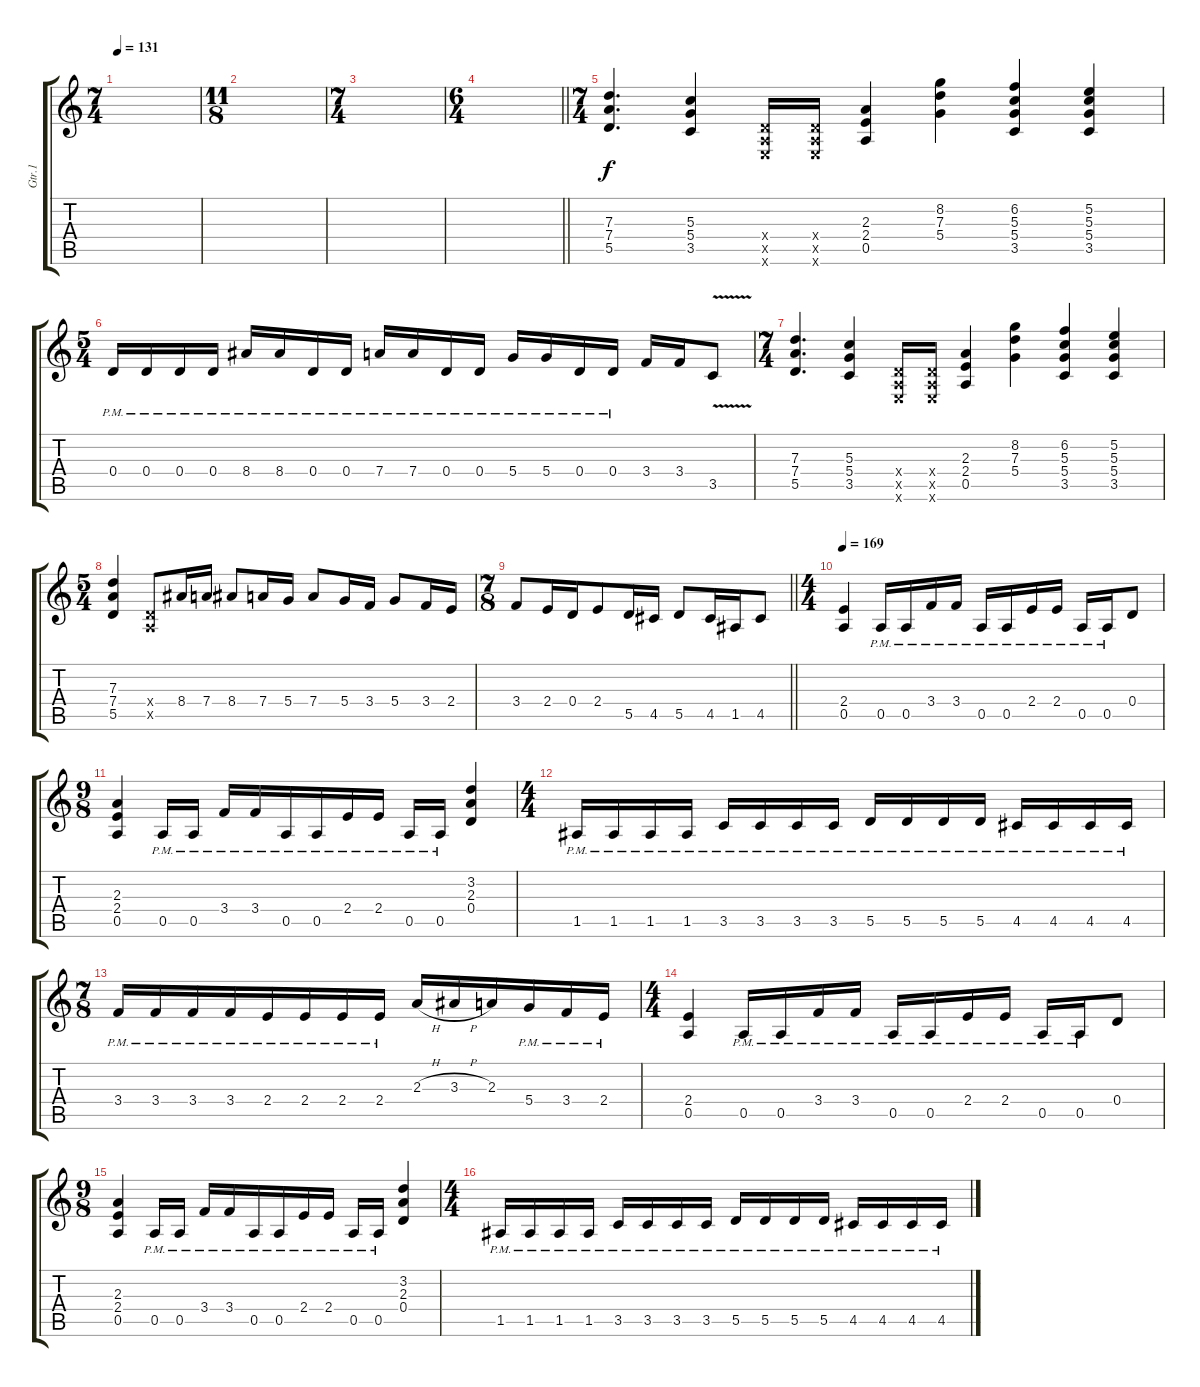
\track ("Gtr.1" "Gtr.1") {instrument distortionguitar}
\staff {score tabs}
\tuning (E4 B3 G3 D3 A2 E2) {hide}
\ts (7 4)
\tempo 131
\clef g2
\ks c
|
\ts (11 8)
|
\ts (7 4)
|
\ts (6 4)
\barLineRight lightlight
|
\ts (7 4)
(7.3 7.4 5.5).4{d} (5.3 5.4 3.5).4 (0.4{x} 0.5{x} 0.6{x}).16 (0.4{x} 0.5{x} 0.6{x}).16 (2.3 2.4 0.5).4 (8.2 7.3 5.4).4 (6.2 5.3 5.4 3.5).4 (5.2 5.3 5.4 3.5).4 |
\ts (5 4)
0.4{pm}.16 0.4{pm}.16 0.4{pm}.16 0.4{pm}.16 8.4{pm}.16 8.4{pm}.16 0.4{pm}.16 0.4{pm}.16 7.4{pm}.16 7.4{pm}.16 0.4{pm}.16 0.4{pm}.16 5.4{pm}.16 5.4{pm}.16 0.4{pm}.16 0.4{pm}.16 3.4.16 3.4.16 3.5{v}.8 |
\ts (7 4)
(7.3 7.4 5.5).4{d} (5.3 5.4 3.5).4 (0.4{x} 0.5{x} 0.6{x}).16 (0.4{x} 0.5{x} 0.6{x}).16 (2.3 2.4 0.5).4 (8.2 7.3 5.4).4 (6.2 5.3 5.4 3.5).4 (5.2 5.3 5.4 3.5).4 |
\ts (5 4)
(7.3 7.4 5.5).4 (0.4{x} 0.5{x}).8 8.4.16 7.4.16 8.4.8 7.4.16 5.4.16 7.4.8 5.4.16 3.4.16 5.4.8 3.4.16 2.4.16 |
\ts (7 8)
\barLineRight lightlight
3.4.8 2.4.16 0.4.16 2.4.8 5.5.16 4.5.16 5.5.8 4.5.16 1.5.16 4.5.8 |
\ts (4 4)
\tempo 169
(2.4 0.5).4 0.5{pm}.16 0.5{pm}.16 3.4{pm}.16 3.4{pm}.16 0.5{pm}.16 0.5{pm}.16 2.4{pm}.16 2.4{pm}.16 0.5{pm}.16 0.5{pm}.16 0.4.8 |
\ts (9 8)
(2.3 2.4 0.5).4 0.5{pm}.16 0.5{pm}.16 3.4{pm}.16 3.4{pm}.16 0.5{pm}.16 0.5{pm}.16 2.4{pm}.16 2.4{pm}.16 0.5{pm}.16 0.5{pm}.16 (3.2 2.3 0.4).4 |
\ts (4 4)
1.5{pm}.16 1.5{pm}.16 1.5{pm}.16 1.5{pm}.16 3.5{pm}.16 3.5{pm}.16 3.5{pm}.16 3.5{pm}.16 5.5{pm}.16 5.5{pm}.16 5.5{pm}.16 5.5{pm}.16 4.5{pm}.16 4.5{pm}.16 4.5{pm}.16 4.5{pm}.16 |
\ts (7 8)
3.4{pm}.16 3.4{pm}.16 3.4{pm}.16 3.4{pm}.16 2.4{pm}.16 2.4{pm}.16 2.4{pm}.16 2.4{pm}.16 2.3{h}.16 3.3{h}.16 2.3.16 5.4{pm}.16 3.4{pm}.16 2.4{pm}.16 |
\ts (4 4)
(2.4 0.5).4 0.5{pm}.16 0.5{pm}.16 3.4{pm}.16 3.4{pm}.16 0.5{pm}.16 0.5{pm}.16 2.4{pm}.16 2.4{pm}.16 0.5{pm}.16 0.5{pm}.16 0.4.8 |
\ts (9 8)
(2.3 2.4 0.5).4 0.5{pm}.16 0.5{pm}.16 3.4{pm}.16 3.4{pm}.16 0.5{pm}.16 0.5{pm}.16 2.4{pm}.16 2.4{pm}.16 0.5{pm}.16 0.5{pm}.16 (3.2 2.3 0.4).4 |
\ts (4 4)
1.5{pm}.16 1.5{pm}.16 1.5{pm}.16 1.5{pm}.16 3.5{pm}.16 3.5{pm}.16 3.5{pm}.16 3.5{pm}.16 5.5{pm}.16 5.5{pm}.16 5.5{pm}.16 5.5{pm}.16 4.5{pm}.16 4.5{pm}.16 4.5{pm}.16 4.5{pm}.16
